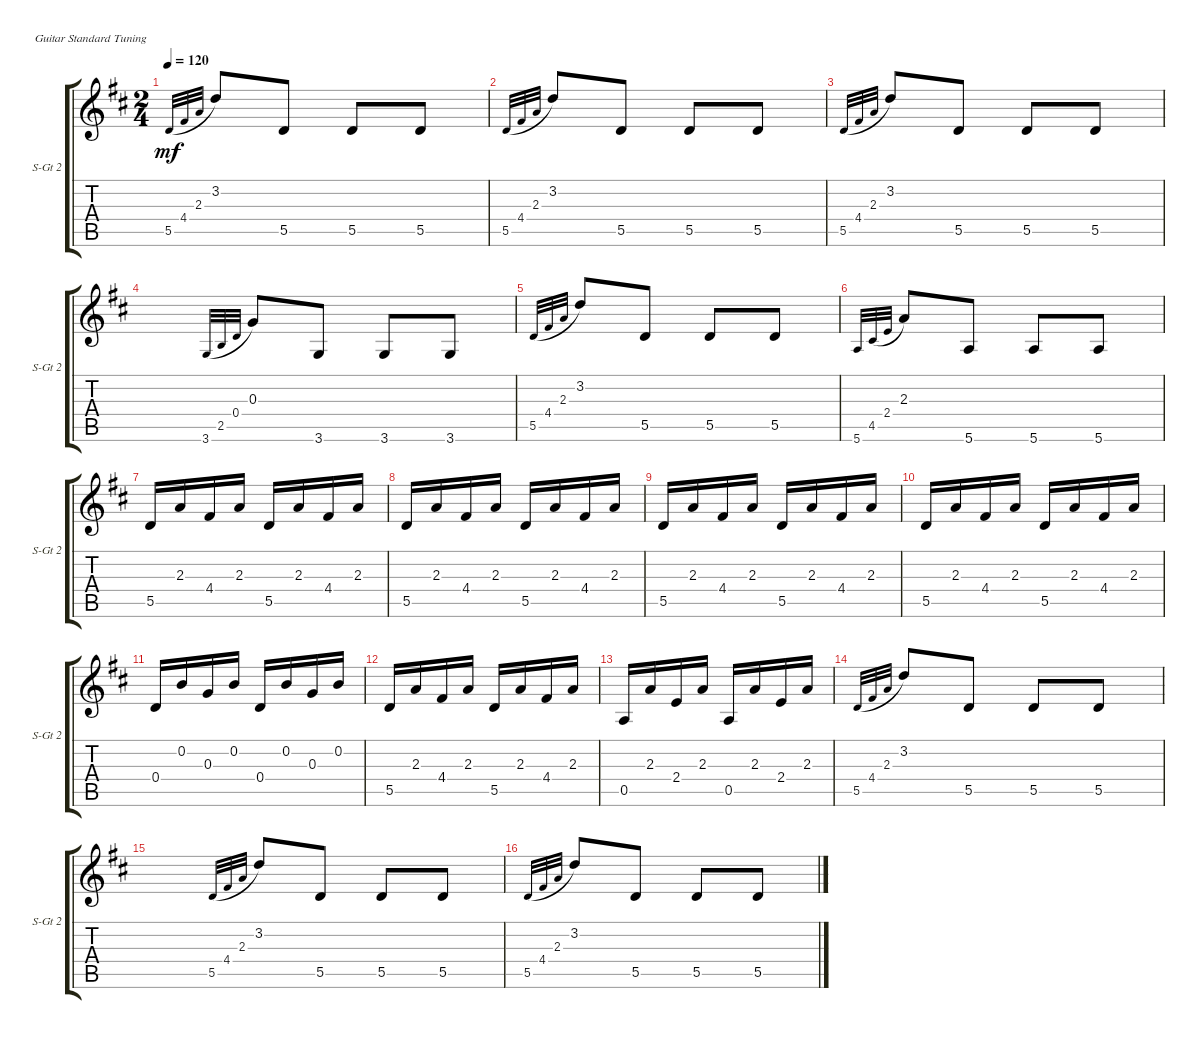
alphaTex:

\defaultSystemsLayout 4
\bracketExtendMode groupsimilarinstruments
\useSystemSignSeparator
\singleTrackTrackNamePolicy allsystems
\multiTrackTrackNamePolicy allsystems
\firstSystemTrackNameOrientation horizontal
\otherSystemsTrackNameOrientation horizontal
\track ("Steel Guitar 2" "S-Gt 2") {instrument acousticguitarsteel}
\staff {score tabs}
\tuning (E4 B3 G3 D3 A2 E2)
\ts (2 4)
\tempo 120
\clef g2
\ks d
5.5.32{gr onbeat dy mf legatoorigin} 4.4.32{gr onbeat legatoorigin} 2.3.32{gr onbeat legatoorigin} 3.2.8 5.5.8 5.5.8 5.5.8 |
5.5.32{gr onbeat legatoorigin} 4.4.32{gr onbeat legatoorigin} 2.3.32{gr onbeat legatoorigin} 3.2.8 5.5.8 5.5.8 5.5.8 |
5.5.32{gr onbeat legatoorigin} 4.4.32{gr onbeat legatoorigin} 2.3.32{gr onbeat legatoorigin} 3.2.8 5.5.8 5.5.8 5.5.8 |
3.6.32{gr onbeat legatoorigin} 2.5.32{gr onbeat legatoorigin} 0.4.32{gr onbeat legatoorigin} 0.3.8 3.6.8 3.6.8 3.6.8 |
5.5.32{gr onbeat legatoorigin} 4.4.32{gr onbeat legatoorigin} 2.3.32{gr onbeat legatoorigin} 3.2.8 5.5.8 5.5.8 5.5.8 |
5.6.32{gr onbeat} 4.5.32{gr onbeat legatoorigin} 2.4.32{gr onbeat legatoorigin} 2.3.8 5.6.8 5.6.8 5.6.8 |
5.5.16 2.3.16 4.4.16 2.3.16 5.5.16 2.3.16 4.4.16 2.3.16 |
5.5.16 2.3.16 4.4.16 2.3.16 5.5.16 2.3.16 4.4.16 2.3.16 |
5.5.16 2.3.16 4.4.16 2.3.16 5.5.16 2.3.16 4.4.16 2.3.16 |
5.5.16 2.3.16 4.4.16 2.3.16 5.5.16 2.3.16 4.4.16 2.3.16 |
0.4.16 0.2.16 0.3.16 0.2.16 0.4.16 0.2.16 0.3.16 0.2.16 |
5.5.16 2.3.16 4.4.16 2.3.16 5.5.16 2.3.16 4.4.16 2.3.16 |
0.5.16 2.3.16 2.4.16 2.3.16 0.5.16 2.3.16 2.4.16 2.3.16 |
5.5.32{gr onbeat legatoorigin} 4.4.32{gr onbeat legatoorigin} 2.3.32{gr onbeat legatoorigin} 3.2.8 5.5.8 5.5.8 5.5.8 |
5.5.32{gr onbeat legatoorigin} 4.4.32{gr onbeat legatoorigin} 2.3.32{gr onbeat legatoorigin} 3.2.8 5.5.8 5.5.8 5.5.8 |
5.5.32{gr onbeat legatoorigin} 4.4.32{gr onbeat legatoorigin} 2.3.32{gr onbeat legatoorigin} 3.2.8 5.5.8 5.5.8 5.5.8
